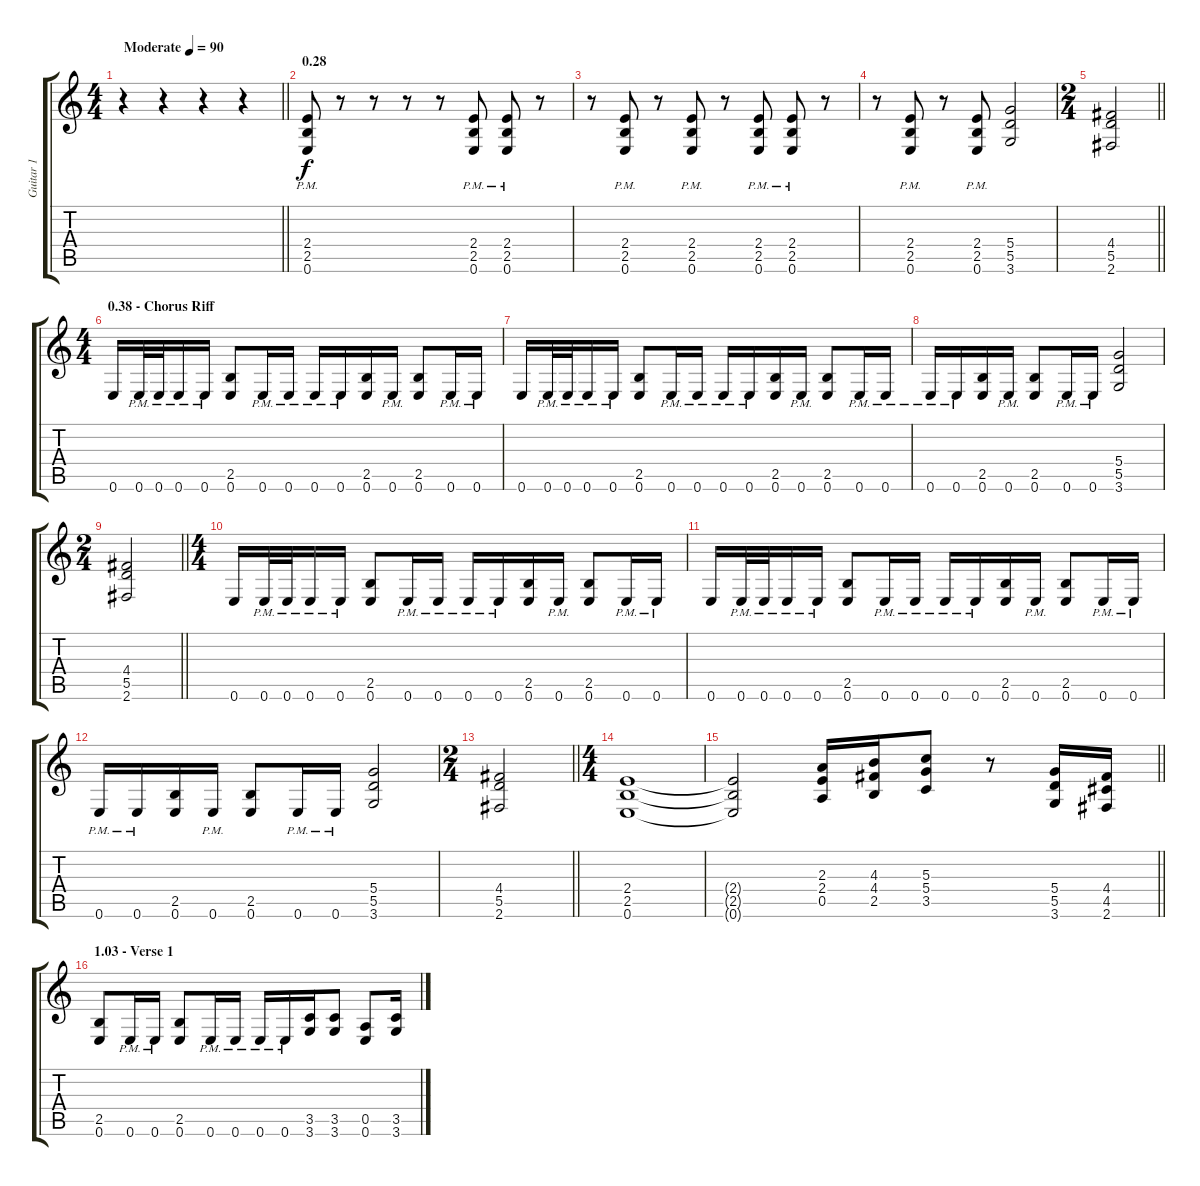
\track ("Guitar 1" "Guitar 1") {instrument distortionguitar}
\staff {score tabs}
\tuning (E4 B3 G3 D3 A2 E2) {hide}
\ts (4 4)
\tempo (90 "Moderate")
\clef g2
\barLineRight lightlight
\ks c
r.4{dy f instrument distortionguitar} r.4 r.4 r.4 |
\section ("" "0.28")
(2.4{pm} 2.5{pm} 0.6{pm}).8 r.8 r.8 r.8 r.8 (2.4{pm} 2.5{pm} 0.6{pm}).8 (2.4{pm} 2.5{pm} 0.6{pm}).8 r.8 |
r.8 (2.4{pm} 2.5{pm} 0.6{pm}).8 r.8 (2.4{pm} 2.5{pm} 0.6{pm}).8 r.8 (2.4{pm} 2.5{pm} 0.6{pm}).8 (2.4{pm} 2.5{pm} 0.6{pm}).8 r.8 |
r.8 (2.4{pm} 2.5{pm} 0.6{pm}).8 r.8 (2.4{pm} 2.5{pm} 0.6{pm}).8 (5.4 5.5 3.6).2 |
\ts (2 4)
\barLineRight lightlight
(4.4 5.5 2.6).2 |
\ts (4 4)
\section ("" "0.38 - Chorus Riff")
0.6.16 0.6{pm}.32 0.6{pm}.32 0.6{pm}.16 0.6{pm}.16 (2.5 0.6).8 0.6{pm}.16 0.6{pm}.16 0.6{pm}.16 0.6{pm}.16 (2.5 0.6).16 0.6{pm}.16 (2.5 0.6).8 0.6{pm}.16 0.6{pm}.16 |
0.6.16 0.6{pm}.32 0.6{pm}.32 0.6{pm}.16 0.6{pm}.16 (2.5 0.6).8 0.6{pm}.16 0.6{pm}.16 0.6{pm}.16 0.6{pm}.16 (2.5 0.6).16 0.6{pm}.16 (2.5 0.6).8 0.6{pm}.16 0.6{pm}.16 |
0.6{pm}.16 0.6{pm}.16 (2.5 0.6).16 0.6{pm}.16 (2.5 0.6).8 0.6{pm}.16 0.6{pm}.16 (5.4 5.5 3.6).2 |
\ts (2 4)
\barLineRight lightlight
(4.4 5.5 2.6).2 |
\ts (4 4)
0.6.16 0.6{pm}.32 0.6{pm}.32 0.6{pm}.16 0.6{pm}.16 (2.5 0.6).8 0.6{pm}.16 0.6{pm}.16 0.6{pm}.16 0.6{pm}.16 (2.5 0.6).16 0.6{pm}.16 (2.5 0.6).8 0.6{pm}.16 0.6{pm}.16 |
0.6.16 0.6{pm}.32 0.6{pm}.32 0.6{pm}.16 0.6{pm}.16 (2.5 0.6).8 0.6{pm}.16 0.6{pm}.16 0.6{pm}.16 0.6{pm}.16 (2.5 0.6).16 0.6{pm}.16 (2.5 0.6).8 0.6{pm}.16 0.6{pm}.16 |
0.6{pm}.16 0.6{pm}.16 (2.5 0.6).16 0.6{pm}.16 (2.5 0.6).8 0.6{pm}.16 0.6{pm}.16 (5.4 5.5 3.6).2 |
\ts (2 4)
\barLineRight lightlight
(4.4 5.5 2.6).2 |
\ts (4 4)
(2.4 2.5 0.6).1 |
\barLineRight lightlight
(2.4{t} 2.5{t} 0.6{t}).2 (2.3 2.4 0.5).16 (4.3 4.4 2.5).16 (5.3 5.4 3.5).8 r.8 (5.4 5.5 3.6).16 (4.4 4.5 2.6).16 |
\section ("" "1.03 - Verse 1")
(2.5 0.6).8 0.6{pm}.16 0.6{pm}.16 (2.5 0.6).8 0.6{pm}.16 0.6{pm}.16 0.6{pm}.16 0.6{pm}.16 (3.5 3.6).16 (3.5 3.6).8 (0.5 0.6).8 (3.5 3.6).16
